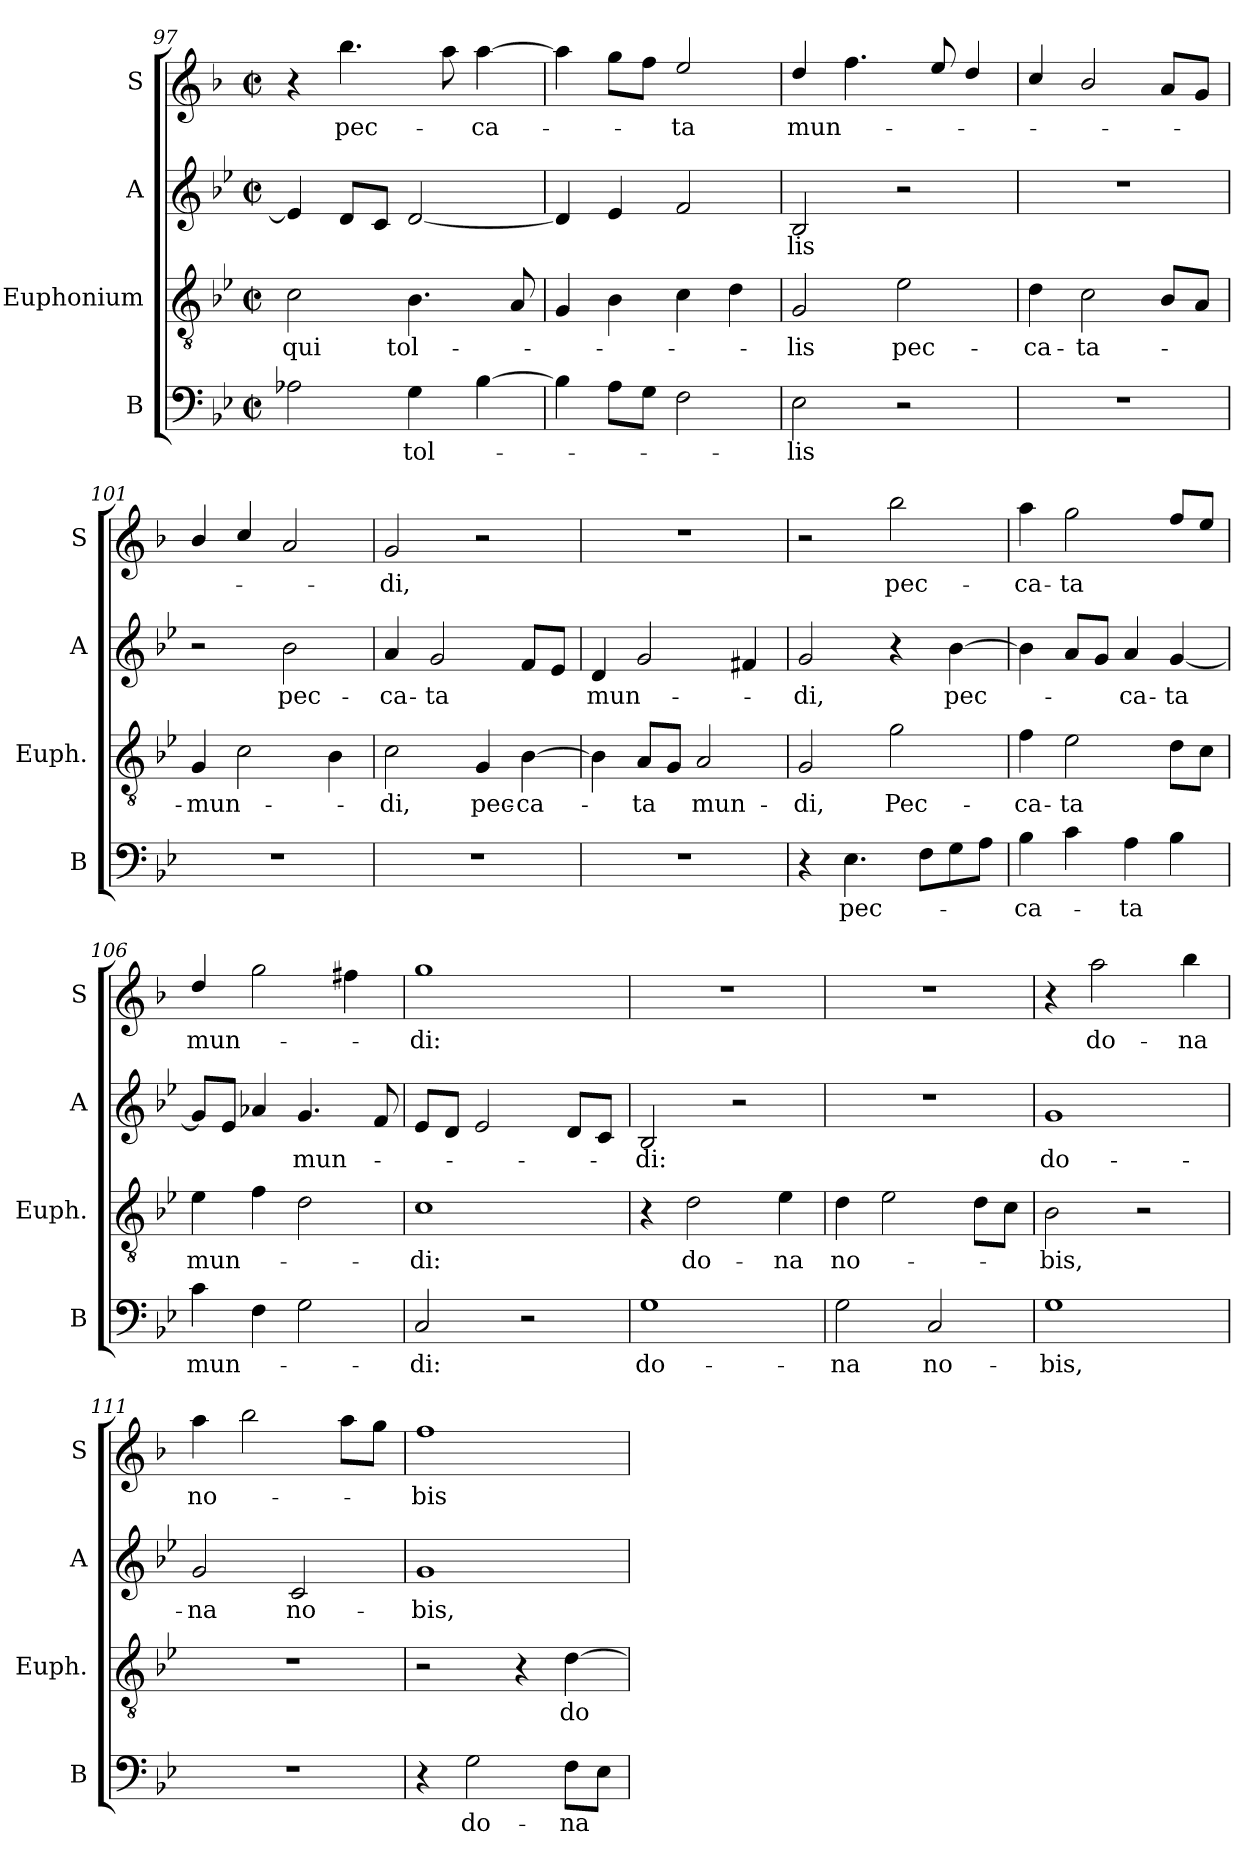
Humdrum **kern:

**kern	**text	**kern	**text	**kern	**text	**kern	**text
*part4	*part4	*part3	*part3	*part2	*part2	*part1	*part1
*staff4	*staff4	*staff3	*staff3	*staff2	*staff2	*staff1	*staff1
*I"B	*	*I"Euphonium	*	*I"A	*	*I"S	*
*I'B	*	*I'Euph.	*	*I'A	*	*I'S	*
!!LO:PB:g=z
*clefF4	*	*clefGv2	*	*clefG2	*	*clefG2	*
*	*	*	*	*	*	*ITrd4c7	*
*k[b-e-]	*	*k[b-e-]	*	*k[b-e-]	*	*k[b-e-]	*
*M2/2	*	*M2/2	*	*M2/2	*	*M2/2	*
*met(c|)	*	*met(c|)	*	*met(c|)	*	*met(c|)	*
=97	=97	=97	=97	=97	=97	=97	=97
!	!	!	!LO:LY:b	!	!	!	!
2A-X\	.	2c\	qui	4e-/]	.	4r	.
!	!	!	!	!	!	!	!LO:LY:b
.	.	.	.	8d/L	.	4.ee-\	pec-
.	.	.	.	8c/J	.	.	.
!	!LO:LY:b	!	!LO:LY:b	!	!	!	!
4G\	tol-	4.B-\	tol-	[2d/	.	.	.
.	.	.	.	.	.	8dd\	.
!	!	!	!	!	!	!	!LO:LY:b
[4B-\	.	.	.	.	.	[4dd\	-ca-
.	.	8A/	.	.	.	.	.
=98	=98	=98	=98	=98	=98	=98	=98
4B-\]	.	4G/	.	4d/]	.	4dd\]	.
8A\L	.	4B-\	.	4e-/	.	8cc\L	.
8G\J	.	.	.	.	.	8b-\J	.
!	!	!	!	!	!	!	!LO:LY:b
2F\	.	4c\	.	2f/	.	2a/	-ta
.	.	4d\	.	.	.	.	.
=99	=99	=99	=99	=99	=99	=99	=99
!	!LO:LY:b	!	!LO:LY:b	!	!LO:LY:b	!	!LO:LY:b
2E-\	-lis	2G/	-lis	2B-/	-lis	4g/	mun-
.	.	.	.	.	.	4.b-\	.
!	!	!	!LO:LY:b	!	!	!	!
2r	.	2e-\	pec-	2r	.	.	.
.	.	.	.	.	.	8a/	.
.	.	.	.	.	.	4g/	.
=100	=100	=100	=100	=100	=100	=100	=100
!	!	!	!LO:LY:b	!	!	!	!
1r	.	4d\	ca-	1r	.	4f/	.
!	!	!	!LO:LY:b	!	!	!	!
.	.	2c\	-ta-	.	.	2e-/	.
.	.	8B-/L	.	.	.	8d/L	.
.	.	8A/J	.	.	.	8c/J	.
=101	=101	=101	=101	=101	=101	=101	=101
!	!	!	!LO:LY:b	!	!	!	!
1r	.	4G/	mun-	2r	.	4e-/	.
.	.	2c\	.	.	.	4f/	.
!	!	!	!	!	!LO:LY:b	!	!
.	.	.	.	2b-\	pec-	2d/	.
.	.	4B-\	.	.	.	.	.
=102	=102	=102	=102	=102	=102	=102	=102
!	!	!	!LO:LY:b	!	!LO:LY:b	!	!LO:LY:b
1r	.	2c\	-di,	4a/	ca-	2c/	-di,
!	!	!	!	!	!LO:LY:b	!	!
.	.	.	.	2g/	-ta	.	.
!	!	!	!LO:LY:b	!	!	!	!
.	.	4G/	pec-	.	.	2r	.
!	!	!	!LO:LY:b	!	!	!	!
.	.	[4B-\	-ca-	8f/L	.	.	.
.	.	.	.	8e-/J	.	.	.
=103	=103	=103	=103	=103	=103	=103	=103
!	!	!	!	!	!LO:LY:b	!	!
1r	.	4B-\]	.	4d/	mun-	1r	.
!	!	!	!LO:LY:b	!	!	!	!
.	.	8A/L	-ta	2g/	.	.	.
.	.	8G/J	.	.	.	.	.
!	!	!	!LO:LY:b	!	!	!	!
.	.	2A/	mun-	.	.	.	.
.	.	.	.	4f#X/	.	.	.
!!LO:LB:g=z
=104	=104	=104	=104	=104	=104	=104	=104
!	!	!	!LO:LY:b	!	!LO:LY:b	!	!
4r	.	2G/	-di,	2g/	-di,	2r	.
!	!LO:LY:b	!	!	!	!	!	!
4.E-\	pec-	.	.	.	.	.	.
!	!	!	!LO:LY:b	!	!	!	!LO:LY:b
.	.	2g\	Pec-	4r	.	2ee-\	pec-
8F\L	.	.	.	.	.	.	.
!	!	!	!	!	!LO:LY:b	!	!
8G\	.	.	.	[4b-\	pec-	.	.
8A\J	.	.	.	.	.	.	.
=105	=105	=105	=105	=105	=105	=105	=105
!	!LO:LY:b	!	!LO:LY:b	!	!	!	!LO:LY:b
4B-\	-ca-	4f\	ca-	4b-\]	.	4dd\	ca-
!	!	!	!LO:LY:b	!	!	!	!LO:LY:b
4c\	.	2e-\	-ta	8a/L	.	2cc\	-ta
.	.	.	.	8g/J	.	.	.
!	!LO:LY:b	!	!	!	!LO:LY:b	!	!
4A\	-ta	.	.	4a/	-ca-	.	.
!	!	!	!	!	!LO:LY:b	!	!
4B-\	.	8d\L	.	[4g/	-ta	8b-/L	.
.	.	8c\J	.	.	.	8a/J	.
=106	=106	=106	=106	=106	=106	=106	=106
!	!LO:LY:b	!	!LO:LY:b	!	!	!	!LO:LY:b
4c\	mun-	4e-\	mun-	8g/L]	.	4g/	mun-
.	.	.	.	8e-/J	.	.	.
4F\	.	4f\	.	4a-X/	.	2cc\	.
!	!	!	!	!	!LO:LY:b	!	!
2G\	.	2d\	.	4.g/	mun-	.	.
.	.	.	.	.	.	4bn\	.
.	.	.	.	8f/	.	.	.
=107	=107	=107	=107	=107	=107	=107	=107
!	!LO:LY:b	!	!LO:LY:b	!	!	!	!LO:LY:b
2C/	-di:	1c	-di:	8e-/L	.	1cc	-di:
.	.	.	.	8d/J	.	.	.
.	.	.	.	2e-/	.	.	.
2r	.	.	.	.	.	.	.
.	.	.	.	8d/L	.	.	.
.	.	.	.	8c/J	.	.	.
=108	=108	=108	=108	=108	=108	=108	=108
!	!LO:LY:b	!	!	!	!LO:LY:b	!	!
1G	do-	4r	.	2B-/	-di:	1r	.
!	!	!	!LO:LY:b	!	!	!	!
.	.	2d\	do-	.	.	.	.
.	.	.	.	2r	.	.	.
!	!	!	!LO:LY:b	!	!	!	!
.	.	4e-\	-na	.	.	.	.
=109	=109	=109	=109	=109	=109	=109	=109
!	!LO:LY:b	!	!LO:LY:b	!	!	!	!
2G\	-na	4d\	no-	1r	.	1r	.
.	.	2e-\	.	.	.	.	.
!	!LO:LY:b	!	!	!	!	!	!
2C/	no-	.	.	.	.	.	.
.	.	8d\L	.	.	.	.	.
.	.	8c\J	.	.	.	.	.
!!LO:LB:g=z
=110	=110	=110	=110	=110	=110	=110	=110
!	!LO:LY:b	!	!LO:LY:b	!	!LO:LY:b	!	!
1G	-bis,	2B-\	-bis,	1g	do-	4r	.
!	!	!	!	!	!	!	!LO:LY:b
.	.	.	.	.	.	2dd\	do-
.	.	2r	.	.	.	.	.
!	!	!	!	!	!	!	!LO:LY:b
.	.	.	.	.	.	4ee-\	-na
=111	=111	=111	=111	=111	=111	=111	=111
!	!	!	!	!	!LO:LY:b	!	!LO:LY:b
1r	.	1r	.	2g/	-na	4dd\	no-
.	.	.	.	.	.	2ee-\	.
!	!	!	!	!	!LO:LY:b	!	!
.	.	.	.	2c/	no-	.	.
.	.	.	.	.	.	8dd\L	.
.	.	.	.	.	.	8cc\J	.
=112	=112	=112	=112	=112	=112	=112	=112
!	!	!	!	!	!LO:LY:b	!	!LO:LY:b
4r	.	2r	.	1g	-bis,	1b-	-bis
!	!LO:LY:b	!	!	!	!	!	!
2G\	do-	.	.	.	.	.	.
.	.	4r	.	.	.	.	.
!	!LO:LY:b	!	!LO:LY:b	!	!	!	!
8F\L	-na	[4d\	do-	.	.	.	.
8E-\J	.	.	.	.	.	.	.
=	=	=	=	=	=	=	=
*-	*-	*-	*-	*-	*-	*-	*-
